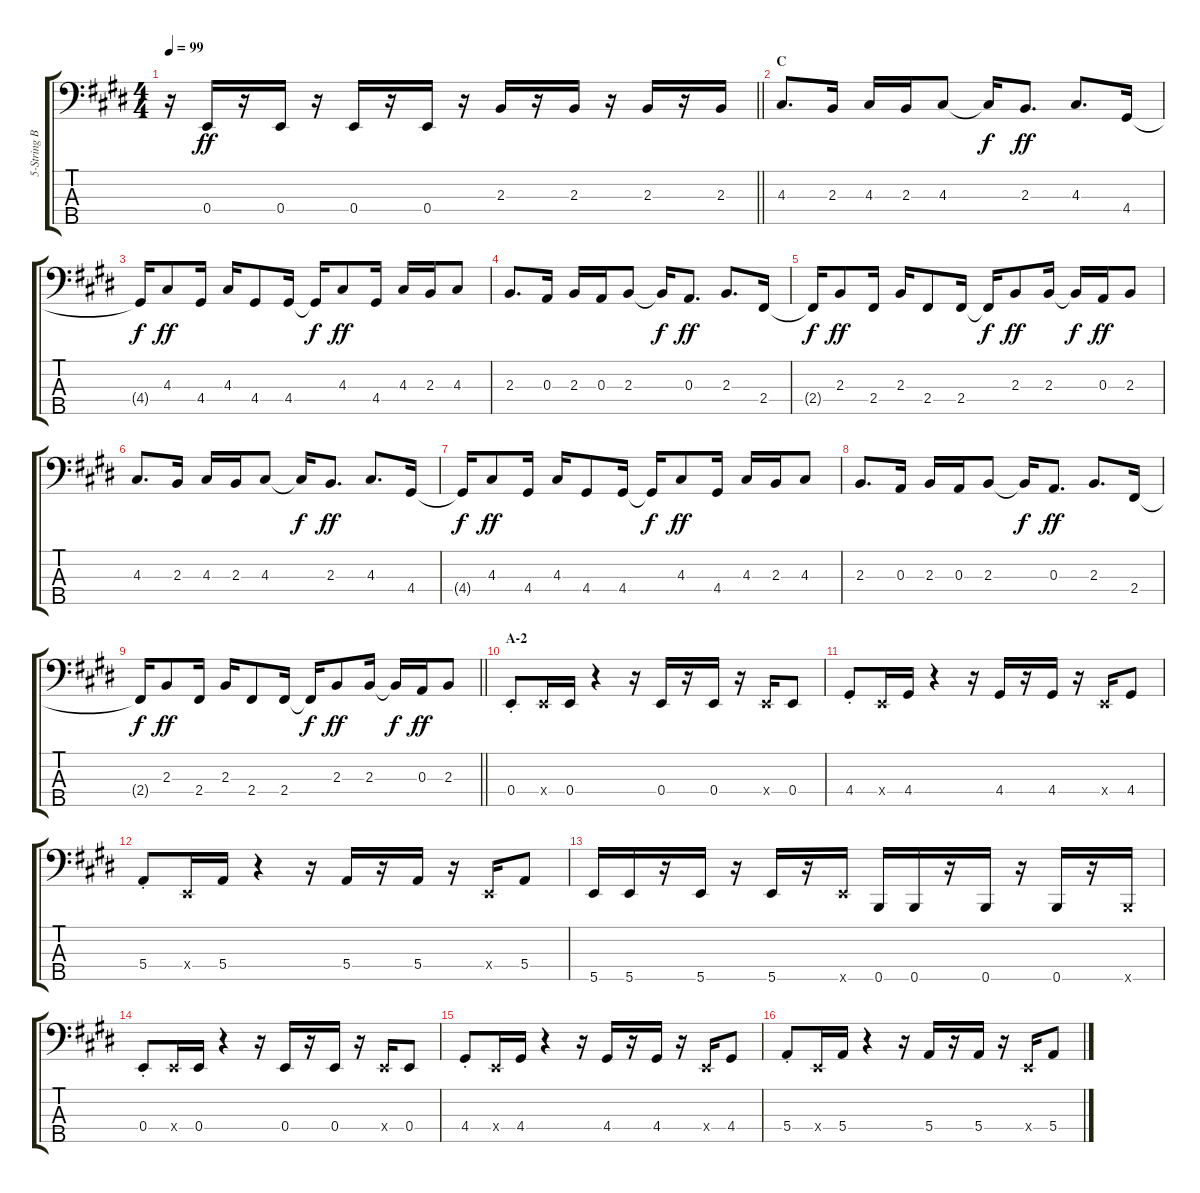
\track ("5-String Bass" "5-String B") {instrument electricbasspick}
\staff {score tabs}
\tuning (G2 D2 A1 E1 B0) {hide}
\ts (4 4)
\tempo 99
\clef f4
\barLineRight lightlight
\ks e
r.16{dy ff} 0.4.16 r.16 0.4.16 r.16 0.4.16 r.16 0.4.16 r.16 2.3.16 r.16 2.3.16 r.16 2.3.16 r.16 2.3.16 |
\section ("" "C")
4.3.8{d} 2.3.16 4.3.16 2.3.16 4.3.8 4.3{t}.16{dy f} 2.3.8{d dy ff} 4.3.8{d} 4.4.16 |
4.4{t}.16{dy f} 4.3.8{dy ff} 4.4.16 4.3.16 4.4.8 4.4.16 4.4{t}.16{dy f} 4.3.8{dy ff} 4.4.16 4.3.16 2.3.16 4.3.8 |
2.3.8{d} 0.3.16 2.3.16 0.3.16 2.3.8 2.3{t}.16{dy f} 0.3.8{d dy ff} 2.3.8{d} 2.4.16 |
2.4{t}.16{dy f} 2.3.8{dy ff} 2.4.16 2.3.16 2.4.8 2.4.16 2.4{t}.16{dy f} 2.3.8{dy ff} 2.3.16 2.3{t}.16{dy f} 0.3.16{dy ff} 2.3.8 |
4.3.8{d} 2.3.16 4.3.16 2.3.16 4.3.8 4.3{t}.16{dy f} 2.3.8{d dy ff} 4.3.8{d} 4.4.16 |
4.4{t}.16{dy f} 4.3.8{dy ff} 4.4.16 4.3.16 4.4.8 4.4.16 4.4{t}.16{dy f} 4.3.8{dy ff} 4.4.16 4.3.16 2.3.16 4.3.8 |
2.3.8{d} 0.3.16 2.3.16 0.3.16 2.3.8 2.3{t}.16{dy f} 0.3.8{d dy ff} 2.3.8{d} 2.4.16 |
\barLineRight lightlight
2.4{t}.16{dy f} 2.3.8{dy ff} 2.4.16 2.3.16 2.4.8 2.4.16 2.4{t}.16{dy f} 2.3.8{dy ff} 2.3.16 2.3{t}.16{dy f} 0.3.16{dy ff} 2.3.8 |
\section ("" "A-2")
0.4{st}.8 0.4{x}.16 0.4.16 r.4 r.16 0.4.16 r.16 0.4.16 r.16 0.4{x}.16 0.4.8 |
4.4{st}.8 0.4{x}.16 4.4.16 r.4 r.16 4.4.16 r.16 4.4.16 r.16 0.4{x}.16 4.4.8 |
5.4{st}.8 0.4{x}.16 5.4.16 r.4 r.16 5.4.16 r.16 5.4.16 r.16 0.4{x}.16 5.4.8 |
5.5.16 5.5.16 r.16 5.5.16 r.16 5.5.16 r.16 5.5{x}.16 0.5.16 0.5.16 r.16 0.5.16 r.16 0.5.16 r.16 0.5{x}.16 |
0.4{st}.8 0.4{x}.16 0.4.16 r.4 r.16 0.4.16 r.16 0.4.16 r.16 0.4{x}.16 0.4.8 |
4.4{st}.8 0.4{x}.16 4.4.16 r.4 r.16 4.4.16 r.16 4.4.16 r.16 0.4{x}.16 4.4.8 |
5.4{st}.8 0.4{x}.16 5.4.16 r.4 r.16 5.4.16 r.16 5.4.16 r.16 0.4{x}.16 5.4.8
